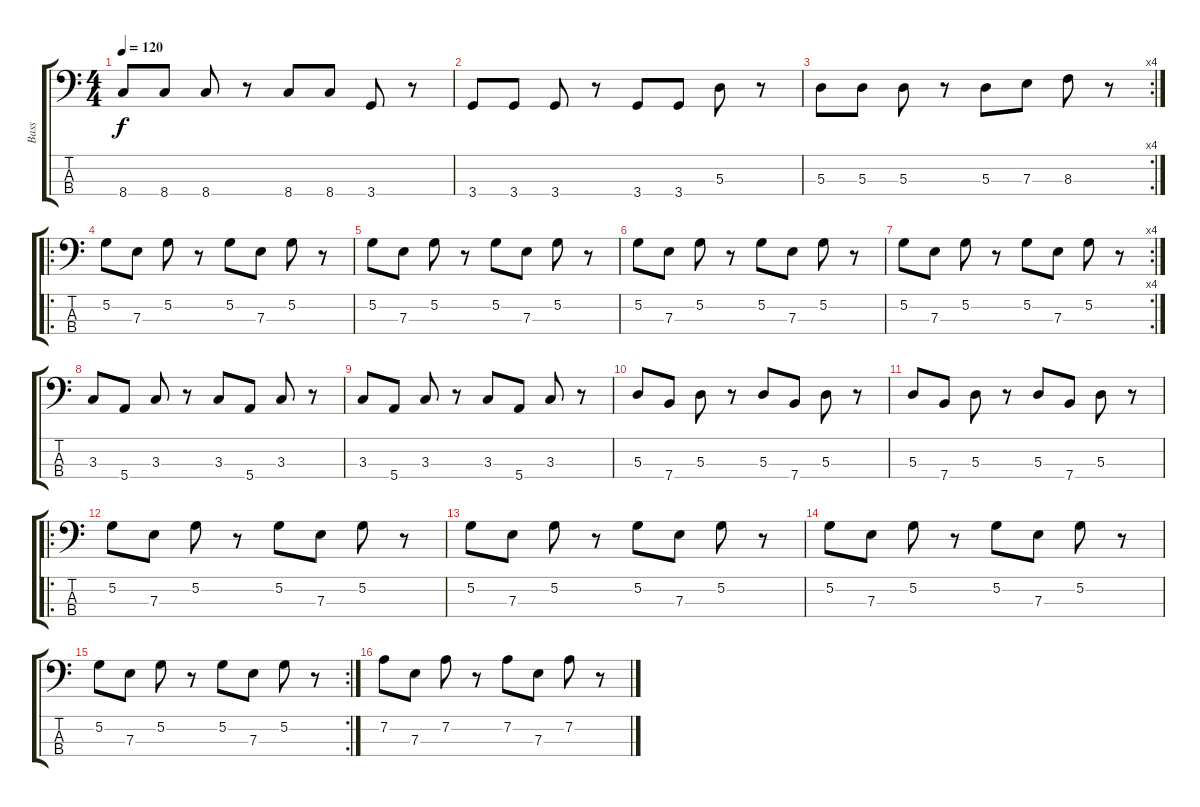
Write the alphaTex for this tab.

\track ("Bass" "Bass") {instrument electricbasspick}
\staff {score tabs}
\tuning (G2 D2 A1 E1) {hide}
\ts (4 4)
\tempo 120
\clef f4
\ks c
8.4.8{dy f} 8.4.8 8.4.8 r.8 8.4.8 8.4.8 3.4.8 r.8 |
3.4.8 3.4.8 3.4.8 r.8 3.4.8 3.4.8 5.3.8 r.8 |
\rc 4
5.3.8 5.3.8 5.3.8 r.8 5.3.8 7.3.8 8.3.8 r.8 |
\ro
5.2.8 7.3.8 5.2.8 r.8 5.2.8 7.3.8 5.2.8 r.8 |
5.2.8 7.3.8 5.2.8 r.8 5.2.8 7.3.8 5.2.8 r.8 |
5.2.8 7.3.8 5.2.8 r.8 5.2.8 7.3.8 5.2.8 r.8 |
\rc 4
5.2.8 7.3.8 5.2.8 r.8 5.2.8 7.3.8 5.2.8 r.8 |
3.3.8 5.4.8 3.3.8 r.8 3.3.8 5.4.8 3.3.8 r.8 |
3.3.8 5.4.8 3.3.8 r.8 3.3.8 5.4.8 3.3.8 r.8 |
5.3.8 7.4.8 5.3.8 r.8 5.3.8 7.4.8 5.3.8 r.8 |
5.3.8 7.4.8 5.3.8 r.8 5.3.8 7.4.8 5.3.8 r.8 |
\ro
5.2.8 7.3.8 5.2.8 r.8 5.2.8 7.3.8 5.2.8 r.8 |
5.2.8 7.3.8 5.2.8 r.8 5.2.8 7.3.8 5.2.8 r.8 |
5.2.8 7.3.8 5.2.8 r.8 5.2.8 7.3.8 5.2.8 r.8 |
\rc 2
5.2.8 7.3.8 5.2.8 r.8 5.2.8 7.3.8 5.2.8 r.8 |
7.2.8 7.3.8 7.2.8 r.8 7.2.8 7.3.8 7.2.8 r.8
